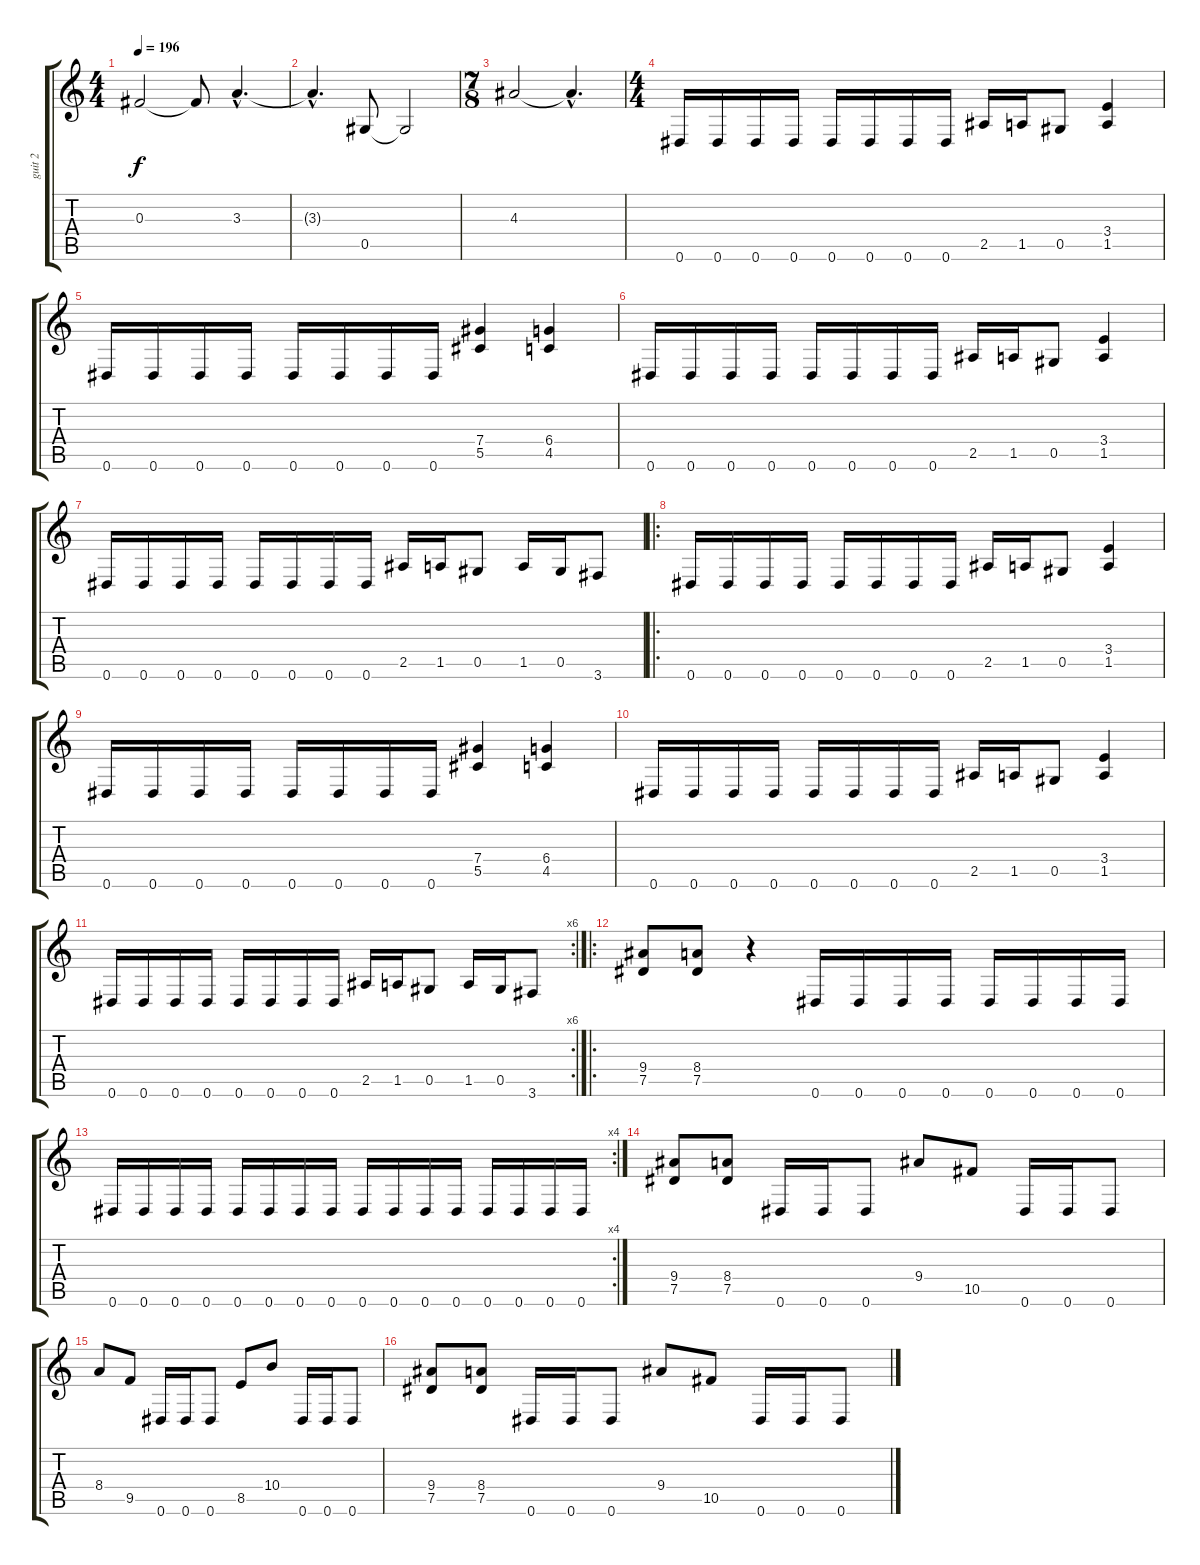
\track ("guit 2" "guit 2") {instrument distortionguitar}
\staff {score tabs}
\tuning (Eb4 Bb3 Gb3 Db3 Ab2 Eb2) {hide}
\ts (4 4)
\tempo 196
\clef g2
\ks c
0.3{t}.2{dy f} 0.3{t}.8 3.3{hac}.4{d} |
3.3{hac t}.4{d} 0.5.8 0.5{t}.2 |
\ts (7 8)
4.3.2 4.3{hac t}.4{d} |
\ts (4 4)
0.6.16 0.6.16 0.6.16 0.6.16 0.6.16 0.6.16 0.6.16 0.6.16 2.5.16 1.5.16 0.5.8 (3.4 1.5).4 |
0.6.16 0.6.16 0.6.16 0.6.16 0.6.16 0.6.16 0.6.16 0.6.16 (7.4 5.5).4 (6.4 4.5).4 |
0.6.16 0.6.16 0.6.16 0.6.16 0.6.16 0.6.16 0.6.16 0.6.16 2.5.16 1.5.16 0.5.8 (3.4 1.5).4 |
0.6.16 0.6.16 0.6.16 0.6.16 0.6.16 0.6.16 0.6.16 0.6.16 2.5.16 1.5.16 0.5.8 1.5.16 0.5.16 3.6.8 |
\ro
0.6.16 0.6.16 0.6.16 0.6.16 0.6.16 0.6.16 0.6.16 0.6.16 2.5.16 1.5.16 0.5.8 (3.4 1.5).4 |
0.6.16 0.6.16 0.6.16 0.6.16 0.6.16 0.6.16 0.6.16 0.6.16 (7.4 5.5).4 (6.4 4.5).4 |
0.6.16 0.6.16 0.6.16 0.6.16 0.6.16 0.6.16 0.6.16 0.6.16 2.5.16 1.5.16 0.5.8 (3.4 1.5).4 |
\rc 6
0.6.16 0.6.16 0.6.16 0.6.16 0.6.16 0.6.16 0.6.16 0.6.16 2.5.16 1.5.16 0.5.8 1.5.16 0.5.16 3.6.8 |
\ro
(9.4 7.5).8 (8.4 7.5).8 r.4 0.6.16 0.6.16 0.6.16 0.6.16 0.6.16 0.6.16 0.6.16 0.6.16 |
\rc 4
0.6.16 0.6.16 0.6.16 0.6.16 0.6.16 0.6.16 0.6.16 0.6.16 0.6.16 0.6.16 0.6.16 0.6.16 0.6.16 0.6.16 0.6.16 0.6.16 |
(9.4 7.5).8 (8.4 7.5).8 0.6.16 0.6.16 0.6.8 9.4.8 10.5.8 0.6.16 0.6.16 0.6.8 |
8.4.8 9.5.8 0.6.16 0.6.16 0.6.8 8.5.8 10.4.8 0.6.16 0.6.16 0.6.8 |
(9.4 7.5).8 (8.4 7.5).8 0.6.16 0.6.16 0.6.8 9.4.8 10.5.8 0.6.16 0.6.16 0.6.8
